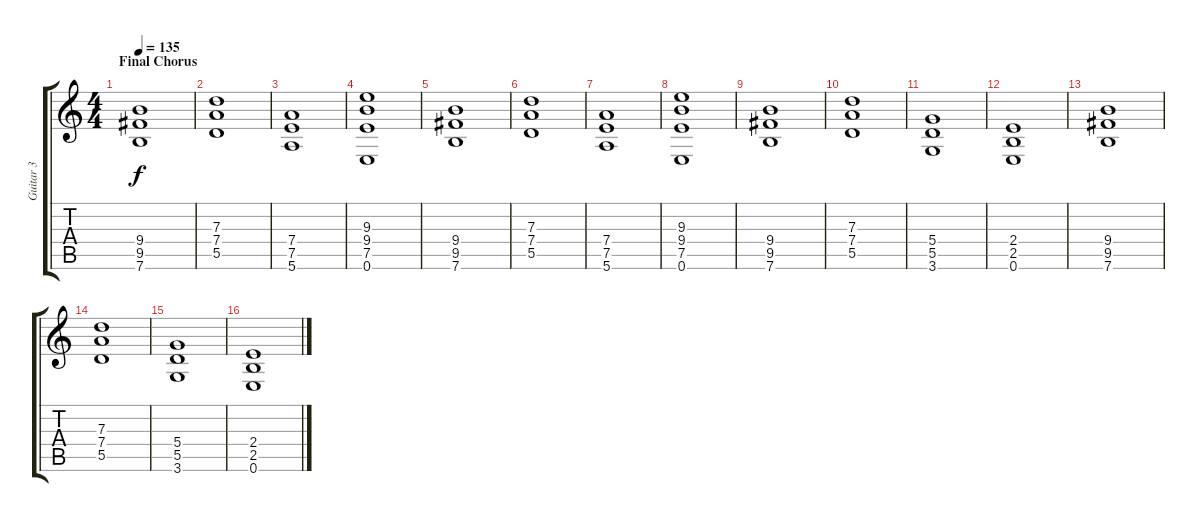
\track ("Guitar 3" "Guitar 3") {instrument overdrivenguitar}
\staff {score tabs}
\tuning (E4 B3 G3 D3 A2 E2) {hide}
\ts (4 4)
\section ("" "Final Chorus")
\tempo 135
\clef g2
\ks c
(9.4 9.5 7.6).1{dy f volume 10 instrument overdrivenguitar} |
(7.3 7.4 5.5).1 |
(7.4 7.5 5.6).1 |
(9.3 9.4 7.5 0.6).1 |
(9.4 9.5 7.6).1 |
(7.3 7.4 5.5).1 |
(7.4 7.5 5.6).1 |
(9.3 9.4 7.5 0.6).1 |
(9.4 9.5 7.6).1 |
(7.3 7.4 5.5).1 |
(5.4 5.5 3.6).1 |
(2.4 2.5 0.6).1 |
(9.4 9.5 7.6).1 |
(7.3 7.4 5.5).1 |
(5.4 5.5 3.6).1 |
(2.4 2.5 0.6).1
